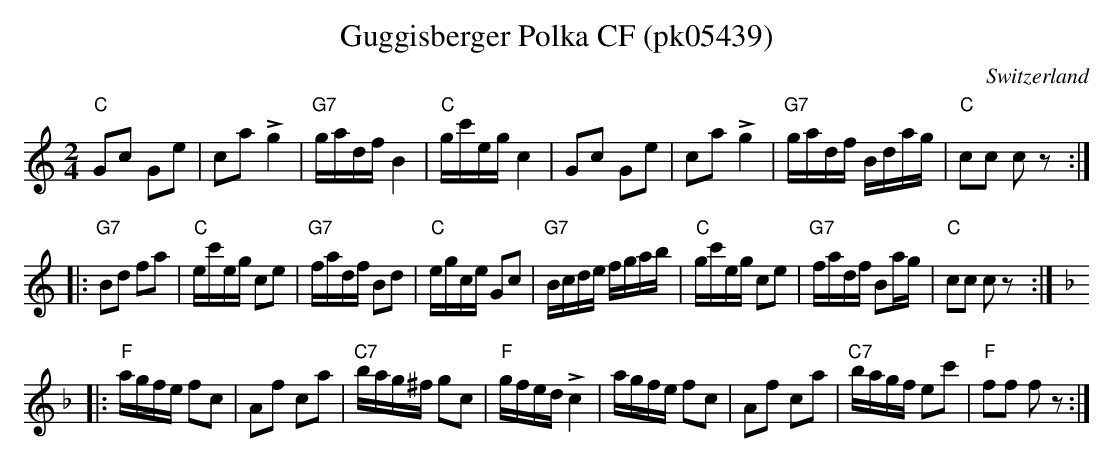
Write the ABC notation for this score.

X:1
T: Guggisberger Polka CF (pk05439)
O:Switzerland
M:2/4
L:1/16
K:C major
"C"G2c2 G2e2 | c2a2+>+g4 | "G7"gadf B4 | "C"gc'eg c4 | G2c2 G2e2 | c2a2 +>+g4 | "G7"gadf Bdag | "C"c2c2 c2z2 ::
"G7"B2d2 f2a2 | "C"ec'eg c2e2 | "G7"fadf B2d2 | "C"egce G2c2 | "G7"Bcde fgab | "C"gc'eg c2e2 | "G7"fadf B2ag | "C"c2c2 c2z2 :: [K:F]
"F"agfe f2c2 | A2f2 c2a2 | "C7"bag^f g2c2 | "F"gfed +>+c4 | agfe f2c2 | A2f2 c2a2 | "C7"bagf e2c'2 | "F"f2f2 f2z2 :|
